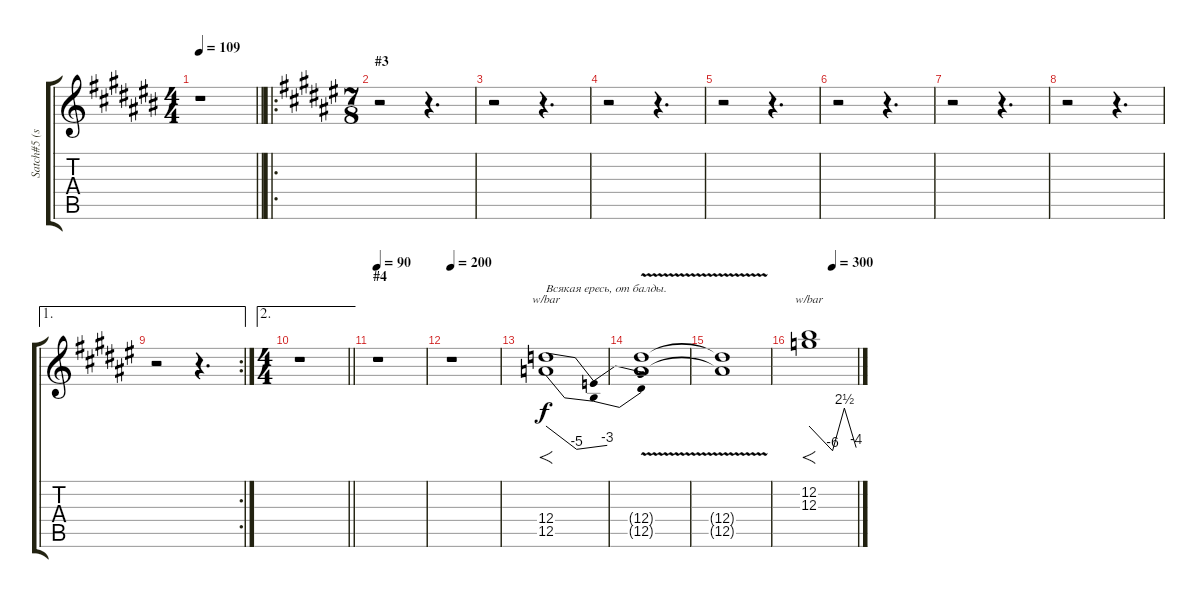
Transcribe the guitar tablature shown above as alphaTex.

\track ("Satch#5 (solo)" "Satch#5 (s") {instrument distortionguitar}
\staff {score tabs}
\tuning (E4 B3 G3 D3 A2 E2) {hide}
\ts (4 4)
\tempo 109
\clef g2
\barLineRight lightlight
\ks c#
r.1{dy ff} |
\ro
\ts (7 8)
\section ("" "#3")
\ks f#
r.2 r.4{d} |
r.2 r.4{d} |
r.2 r.4{d} |
r.2 r.4{d} |
r.2 r.4{d} |
r.2 r.4{d} |
r.2 r.4{d} |
\ae 1
\rc 2
r.2 r.4{d} |
\ae 2
\ts (4 4)
\barLineRight lightlight
r.1 |
\section ("" "#4")
\tempo 90
r.1 |
\tempo 200
r.1 |
(12.4 12.5).1{f tbe (dip default 0 0 30 -20 60 -12) txt "Всякая ересь, от балды." dy f} |
(12.4{v t} 12.5{v t}).1{volume 1 instrument distortionguitar} |
(12.4{t} 12.5{t}).1 |
\tempo (300 0.5)
(12.2 12.3).1{f tbe (custom default 0 0 30 -24 45 10 60 -16) volume 16}
